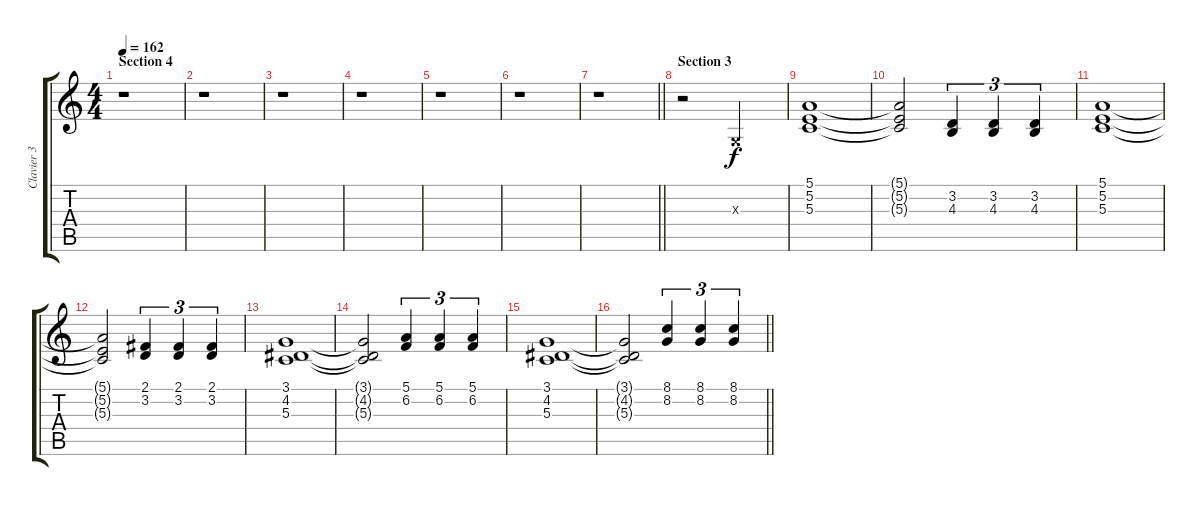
\track ("Clavier 3" "Clavier 3") {instrument rockorgan}
\staff {score tabs}
\tuning (E4 B3 G3 D3 A2 E2) {hide}
\ts (4 4)
\section ("" "Section 4")
\tempo 162
\clef g2
\ks c
r.1{dy f instrument rockorgan} |
r.1 |
r.1 |
r.1 |
r.1 |
r.1 |
\barLineRight lightlight
r.1 |
\section ("" "Section 3")
r.2 0.3{x}.2 |
(5.1 5.2 5.3).1 |
(5.1{t} 5.2{t} 5.3{t}).2 (3.2 4.3).4{tu (3 2)} (3.2 4.3).4{tu (3 2)} (3.2 4.3).4{tu (3 2)} |
(5.1 5.2 5.3).1 |
(5.1{t} 5.2{t} 5.3{t}).2 (2.1 3.2).4{tu (3 2)} (2.1 3.2).4{tu (3 2)} (2.1 3.2).4{tu (3 2)} |
(3.1 4.2 5.3).1 |
(3.1{t} 4.2{t} 5.3{t}).2 (5.1 6.2).4{tu (3 2)} (5.1 6.2).4{tu (3 2)} (5.1 6.2).4{tu (3 2)} |
(3.1 4.2 5.3).1 |
\barLineRight lightlight
(3.1{t} 4.2{t} 5.3{t}).2 (8.1 8.2).4{tu (3 2)} (8.1 8.2).4{tu (3 2)} (8.1 8.2).4{tu (3 2)}
